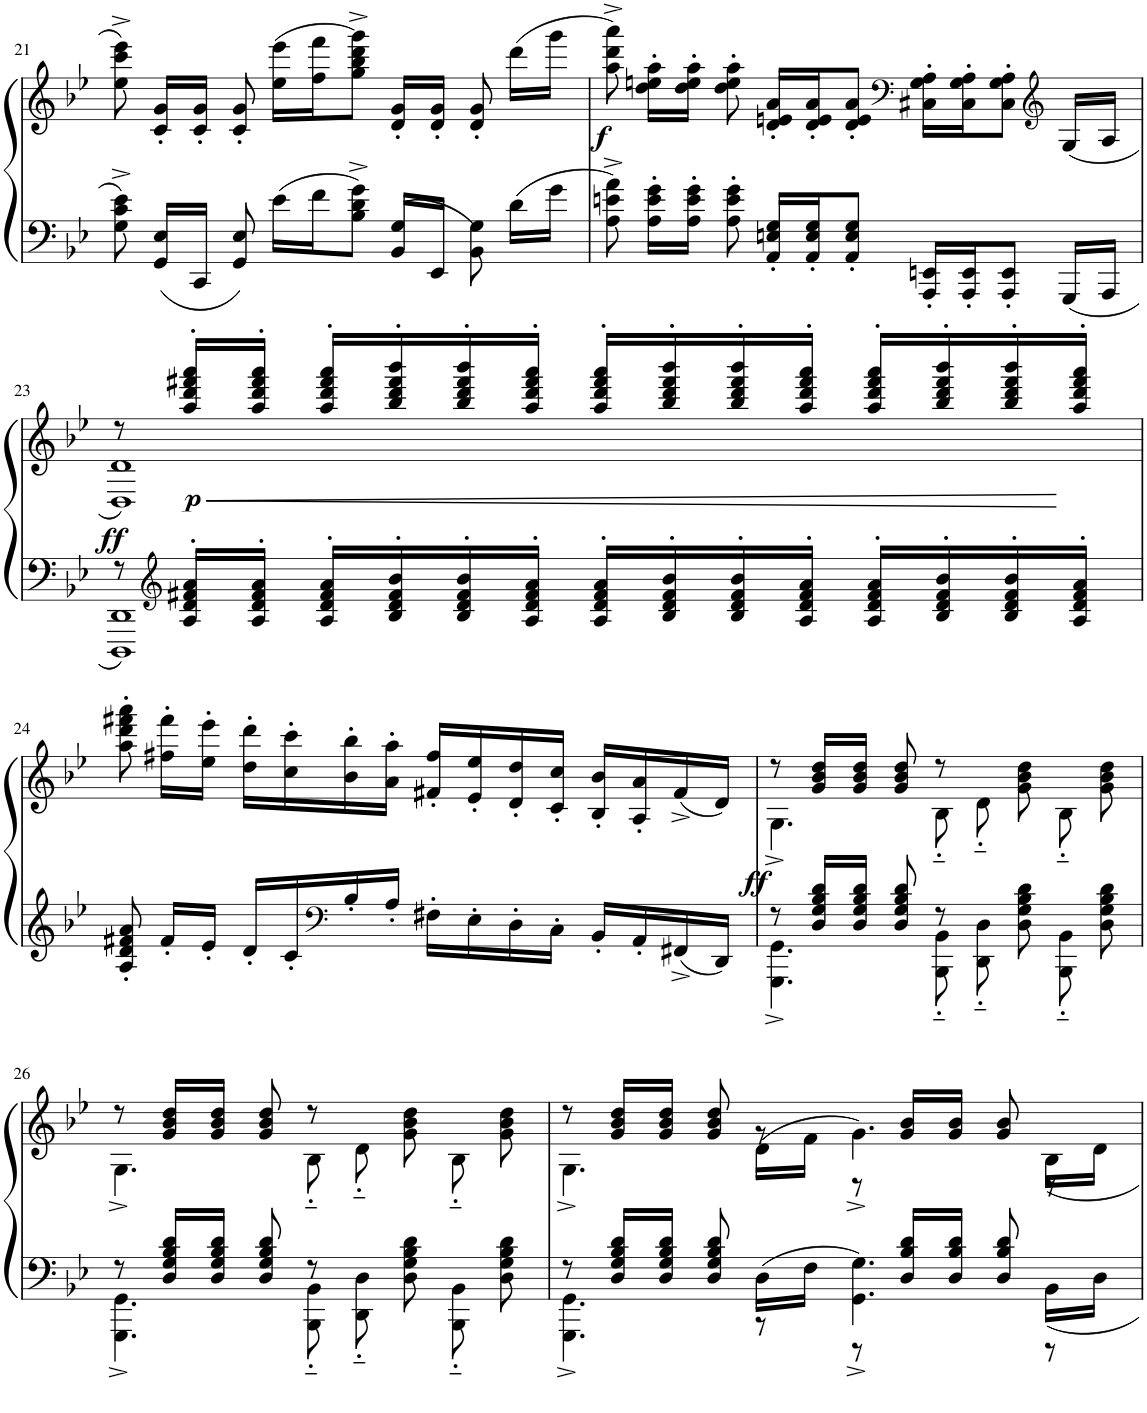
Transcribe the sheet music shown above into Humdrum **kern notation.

**kern	**kern	**dynam
*part1	*part1	*part1
*staff2	*staff1	*staff1/2
*I"Piano	*	*
*I'Pno	*	*
!!LO:PB:g=z
*clefF4	*clefG2	*
*k[b-e-]	*k[b-e-]	*
*M4/4	*M4/4	*
*met(c)	*met(c)	*
=21	=21	=21
8G\^ 8c\^ 8e-\^	8ee-\^ 8ccc\^ 8eee-\^	.
16GG/ 16E-/LL	16c/' 16g/'LL	.
16CC/JJ	16c/' 16g/'JJ	.
8GG/ 8E-/	8c/' 8g/'	.
16e-\LL	(16ee-\ 16eee-\LL	.
16f\J	16ff\ 16fff\J	.
8B-\^ 8d\^ 8g\^J	8gg\^ 8bb-\^ 8ddd\^ 8ggg\^J)	.
16BB-/ 16G/LL	16d/' 16g/'LL	.
16EE-/JJ	16d/' 16g/'JJ	.
8BB-\ 8G\	8d/' 8g/'	.
16d\LL	(16ddd\LL	.
16g\JJ	16ggg\JJ	.
=22	=22	=22
!	!	!LO:DY:b
8A\^ 8en\^ 8a\^	8aa\^ 8ddd\^ 8aaa\^)	f
16A\' 16e\' 16g\'LL	16dd\' 16een\' 16aa\'LL	.
16A\' 16e\' 16g\'JJ	16dd\' 16ee\' 16aa\'JJ	.
8A\' 8e\' 8g\'	8dd\' 8ee\' 8aa\'	.
16AA/' 16En/' 16G/'LL	16d/' 16en/' 16a/'LL	.
16AA/' 16E/' 16G/'J	16d/' 16e/' 16a/'J	.
8AA/' 8E/' 8G/'J	8d/' 8e/' 8a/'J	.
*	*clefF4	*
16AAA/' 16EEn/'LL	16C#X\' 16G\' 16A\'LL	.
16AAA/' 16EE/'J	16C#\' 16G\' 16A\'J	.
8AAA/' 8EE/'J	8C#\' 8G\' 8A\'J	.
*	*clefG2	*
16GGG/LL	(16G/LL	.
16AAA/JJ	16A/JJ	.
!!LO:LB:g=z
=23	=23	=23
*^	*^	*
!	!	!	!	!LO:DY:b
8r	1DDD 1DD	8r	1D 1d)	ff
*clefG2	*	*	*	*
!	!	!	!	!LO:HP:b
!	!	!	!	!LO:DY:n=1:b
16A/' 16d/' 16f#X/' 16a/'LL	.	16aa/' 16ddd/' 16fff#X/' 16aaa/'LL	.	< p
16A/' 16d/' 16f#/' 16a/'JJ	.	16aa/' 16ddd/' 16fff#/' 16aaa/'JJ	.	.
16A/' 16d/' 16f#/' 16a/'LL	.	16aa/' 16ddd/' 16fff#/' 16aaa/'LL	.	.
16B-/' 16d/' 16f#/' 16b-/'	.	16bb-/' 16ddd/' 16fff#/' 16bbb-/'	.	.
16B-/' 16d/' 16f#/' 16b-/'	.	16bb-/' 16ddd/' 16fff#/' 16bbb-/'	.	.
16A/' 16d/' 16f#/' 16a/'JJ	.	16aa/' 16ddd/' 16fff#/' 16aaa/'JJ	.	.
16A/' 16d/' 16f#/' 16a/'LL	.	16aa/' 16ddd/' 16fff#/' 16aaa/'LL	.	.
16B-/' 16d/' 16f#/' 16b-/'	.	16bb-/' 16ddd/' 16fff#/' 16bbb-/'	.	.
16B-/' 16d/' 16f#/' 16b-/'	.	16bb-/' 16ddd/' 16fff#/' 16bbb-/'	.	.
16A/' 16d/' 16f#/' 16a/'JJ	.	16aa/' 16ddd/' 16fff#/' 16aaa/'JJ	.	.
16A/' 16d/' 16f#/' 16a/'LL	.	16aa/' 16ddd/' 16fff#/' 16aaa/'LL	.	.
16B-/' 16d/' 16f#/' 16b-/'	.	16bb-/' 16ddd/' 16fff#/' 16bbb-/'	.	.
16B-/' 16d/' 16f#/' 16b-/'	.	16bb-/' 16ddd/' 16fff#/' 16bbb-/'	.	.
16A/' 16d/' 16f#/' 16a/'JJ	.	16aa/' 16ddd/' 16fff#/' 16aaa/'JJ	.	[
*v	*v	*	*	*
*	*v	*v	*
!!LO:LB:g=z
=24	=24	=24
8A/' 8d/' 8f#X/' 8a/'	8aa\' 8ddd\' 8fff#X\' 8aaa\'	.
16f#'/LL	16ff#X\' 16fff#\'LL	.
16e-'/JJ	16ee-\' 16eee-\'JJ	.
16d'/LL	16dd\' 16ddd\'LL	.
16c'/	16cc\' 16ccc\'	.
*clefF4	*	*
16B-'/	16b-\' 16bb-\'	.
16A'/JJ	16a\' 16aa\'JJ	.
16F#X'\LL	16f#X/' 16ff#/'LL	.
16E-'\	16e-/' 16ee-/'	.
16D'\	16d/' 16dd/'	.
16C'\JJ	16c/' 16cc/'JJ	.
16BB-'/LL	16B-/' 16b-/'LL	.
16AA'/	16A/' 16a/'	.
16FF#X^/	(16f#^/	.
16DD/JJ	16d/JJ)	.
=25	=25	=25
*^	*^	*
!	!	!	!	!LO:DY:b
8r	4.GGG\^ 4.GG\^	8r	4.G^\	ff
16D/ 16G/ 16B-/ 16d/LL	.	16g/ 16b-/ 16dd/LL	.	.
16D/ 16G/ 16B-/ 16d/JJ	.	16g/ 16b-/ 16dd/JJ	.	.
8D/ 8G/ 8B-/ 8d/	.	8g/ 8b-/ 8dd/	.	.
8r	8BBB-\'~ 8BB-\'~	8r	8B-'~\	.
8ryy	8DD\'~ 8D\'~	8ryy	8d'~\	.
8D\ 8G\ 8B-\ 8d\	8ryy	8g\ 8b-\ 8dd\	8ryy	.
8ryy	8BBB-\'~ 8BB-\'~	8ryy	8B-'~\	.
8D\ 8G\ 8B-\ 8d\	8ryy	8g\ 8b-\ 8dd\	8ryy	.
!!LO:LB:g=z	!!
=26	=26	=26	=26	=26
8r	4.GGG\^ 4.GG\^	8r	4.G^\	.
16D/ 16G/ 16B-/ 16d/LL	.	16g/ 16b-/ 16dd/LL	.	.
16D/ 16G/ 16B-/ 16d/JJ	.	16g/ 16b-/ 16dd/JJ	.	.
8D/ 8G/ 8B-/ 8d/	.	8g/ 8b-/ 8dd/	.	.
8r	8BBB-\'~ 8BB-\'~	8r	8B-'~\	.
8ryy	8DD\'~ 8D\'~	8ryy	8d'~\	.
8D\ 8G\ 8B-\ 8d\	8ryy	8g\ 8b-\ 8dd\	8ryy	.
8ryy	8BBB-\'~ 8BB-\'~	8ryy	8B-'~\	.
8D\ 8G\ 8B-\ 8d\	8ryy	8g\ 8b-\ 8dd\	8ryy	.
=27	=27	=27	=27	=27
*	*^	*	*^	*
8r	4.GGG\^ 4.GG\^	2ryy	8r	4.G^\	2ryy	.
16D/ 16G/ 16B-/ 16d/LL	.	.	16g/ 16b-/ 16dd/LL	.	.	.
16D/ 16G/ 16B-/ 16d/JJ	.	.	16g/ 16b-/ 16dd/JJ	.	.	.
8D/ 8G/ 8B-/ 8d/	.	.	8g/ 8b-/ 8dd/	.	.	.
16D\LL	8r	.	(16d\LL	8r	.	.
16F\JJ	.	.	16f\JJ	.	.	.
4.GG\^ 4.G\^	2ryy	8r	4.g^\)	2ryy	8r	.
.	.	16D/ 16B-/ 16d/LL	.	.	16g/ 16b-/LL	.
.	.	16D/ 16B-/ 16d/JJ	.	.	16g/ 16b-/JJ	.
.	.	8D/ 8B-/ 8d/	.	.	8g/ 8b-/	.
16BB-\LL	.	8r	16B-\LL	.	8r	.
16D\JJ	.	.	16d\JJ	.	.	.
*v	*v	*v	*	*	*	*
*	*v	*v	*v	*
=	=	=
*-	*-	*-
